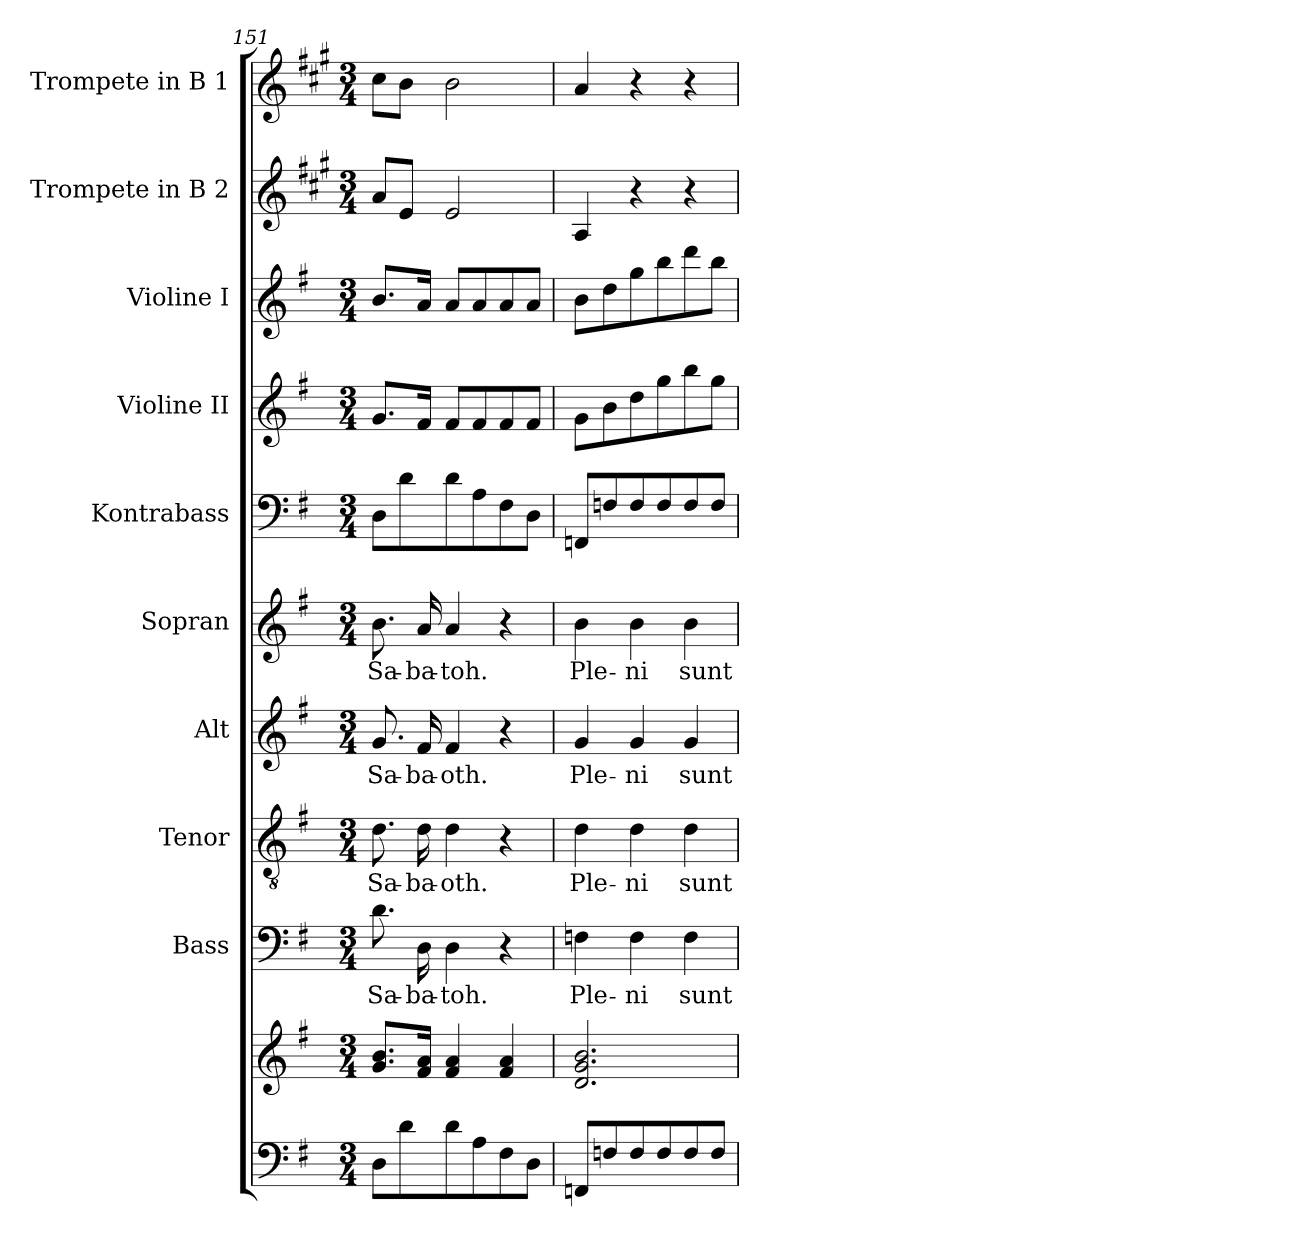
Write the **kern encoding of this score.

**kern	**kern	**kern	**text	**kern	**text	**kern	**text	**kern	**text	**kern	**kern	**kern	**kern	**kern
*part10	*part10	*part9	*part9	*part8	*part8	*part7	*part7	*part6	*part6	*part5	*part4	*part3	*part2	*part1
*staff11	*staff10	*staff9	*staff9	*staff8	*staff8	*staff7	*staff7	*staff6	*staff6	*staff5	*staff4	*staff3	*staff2	*staff1
*	*	*I"Bass	*	*I"Tenor	*	*I"Alt	*	*I"Sopran	*	*I"Kontrabass	*I"Violine II	*I"Violine I	*I"Trompete in B 2	*I"Trompete in B 1
*	*	*I'B.	*	*I'T.	*	*I'A.	*	*I'S.	*	*I'Kb.	*I'Vl. II	*I'Vl. I	*I'Tr. 2	*I'Tr. 1
*clefF4	*clefG2	*clefF4	*	*clefGv2	*	*clefG2	*	*clefG2	*	*clefF4	*clefG2	*clefG2	*clefG2	*clefG2
*	*	*	*	*	*	*	*	*	*	*ITrd7c12	*	*	*ITrd1c2	*ITrd1c2
*k[f#]	*k[f#]	*k[f#]	*	*k[f#]	*	*k[f#]	*	*k[f#]	*	*k[f#]	*k[f#]	*k[f#]	*k[f#]	*k[f#]
*G:	*G:	*G:	*	*G:	*	*G:	*	*G:	*	*G:	*G:	*G:	*G:	*G:
*M3/4	*M3/4	*M3/4	*	*M3/4	*	*M3/4	*	*M3/4	*	*M3/4	*M3/4	*M3/4	*M3/4	*M3/4
=151	=151	=151	=151	=151	=151	=151	=151	=151	=151	=151	=151	=151	=151	=151
!	!	!	!LO:LY:b	!	!LO:LY:b	!	!LO:LY:b	!	!LO:LY:b	!	!	!	!	!
8D\L	8.g/ 8.b/L	8.d\	Sa-	8.d\	Sa-	8.g/	Sa-	8.b\	Sa-	8DD\L	8.g/L	8.b/L	8g/L	8b\L
8d\	.	.	.	.	.	.	.	.	.	8D\	.	.	8d/J	8a\J
!	!	!	!LO:LY:b	!	!LO:LY:b	!	!LO:LY:b	!	!LO:LY:b	!	!	!	!	!
.	16f#/ 16a/Jk	16D\	-ba-	16d\	-ba-	16f#/	-ba-	16a/	-ba-	.	16f#/Jk	16a/Jk	.	.
!	!	!	!LO:LY:b	!	!LO:LY:b	!	!LO:LY:b	!	!LO:LY:b	!	!	!	!	!
8d\	4f#/ 4a/	4D\	-toh.	4d\	-oth.	4f#/	-oth.	4a/	-toh.	8D\	8f#/L	8a/L	2d/	2a\
8A\	.	.	.	.	.	.	.	.	.	8AA\	8f#/	8a/	.	.
8F#\	4f#/ 4a/	4r	.	4r	.	4r	.	4r	.	8FF#\	8f#/	8a/	.	.
8D\J	.	.	.	.	.	.	.	.	.	8DD\J	8f#/J	8a/J	.	.
=152	=152	=152	=152	=152	=152	=152	=152	=152	=152	=152	=152	=152	=152	=152
!	!	!	!LO:LY:b	!	!LO:LY:b	!	!LO:LY:b	!	!LO:LY:b	!	!	!	!	!
8FFn/L	2.d/ 2.g/ 2.b/	4Fn\	Ple-	4d\	Ple-	4g/	Ple-	4b\	Ple-	8FFFn/L	8g\L	8b\L	4G/	4g/
8Fn/	.	.	.	.	.	.	.	.	.	8FFn/	8b\	8dd\	.	.
!	!	!	!LO:LY:b	!	!LO:LY:b	!	!LO:LY:b	!	!LO:LY:b	!	!	!	!	!
8F/	.	4F\	-ni	4d\	-ni	4g/	-ni	4b\	-ni	8FF/	8dd\	8gg\	4r	4r
8F/	.	.	.	.	.	.	.	.	.	8FF/	8gg\	8bb\	.	.
!	!	!	!LO:LY:b	!	!LO:LY:b	!	!LO:LY:b	!	!LO:LY:b	!	!	!	!	!
8F/	.	4F\	sunt	4d\	sunt	4g/	sunt	4b\	sunt	8FF/	8bb\	8ddd\	4r	4r
8F/J	.	.	.	.	.	.	.	.	.	8FF/J	8gg\J	8bb\J	.	.
=	=	=	=	=	=	=	=	=	=	=	=	=	=	=
*-	*-	*-	*-	*-	*-	*-	*-	*-	*-	*-	*-	*-	*-	*-
